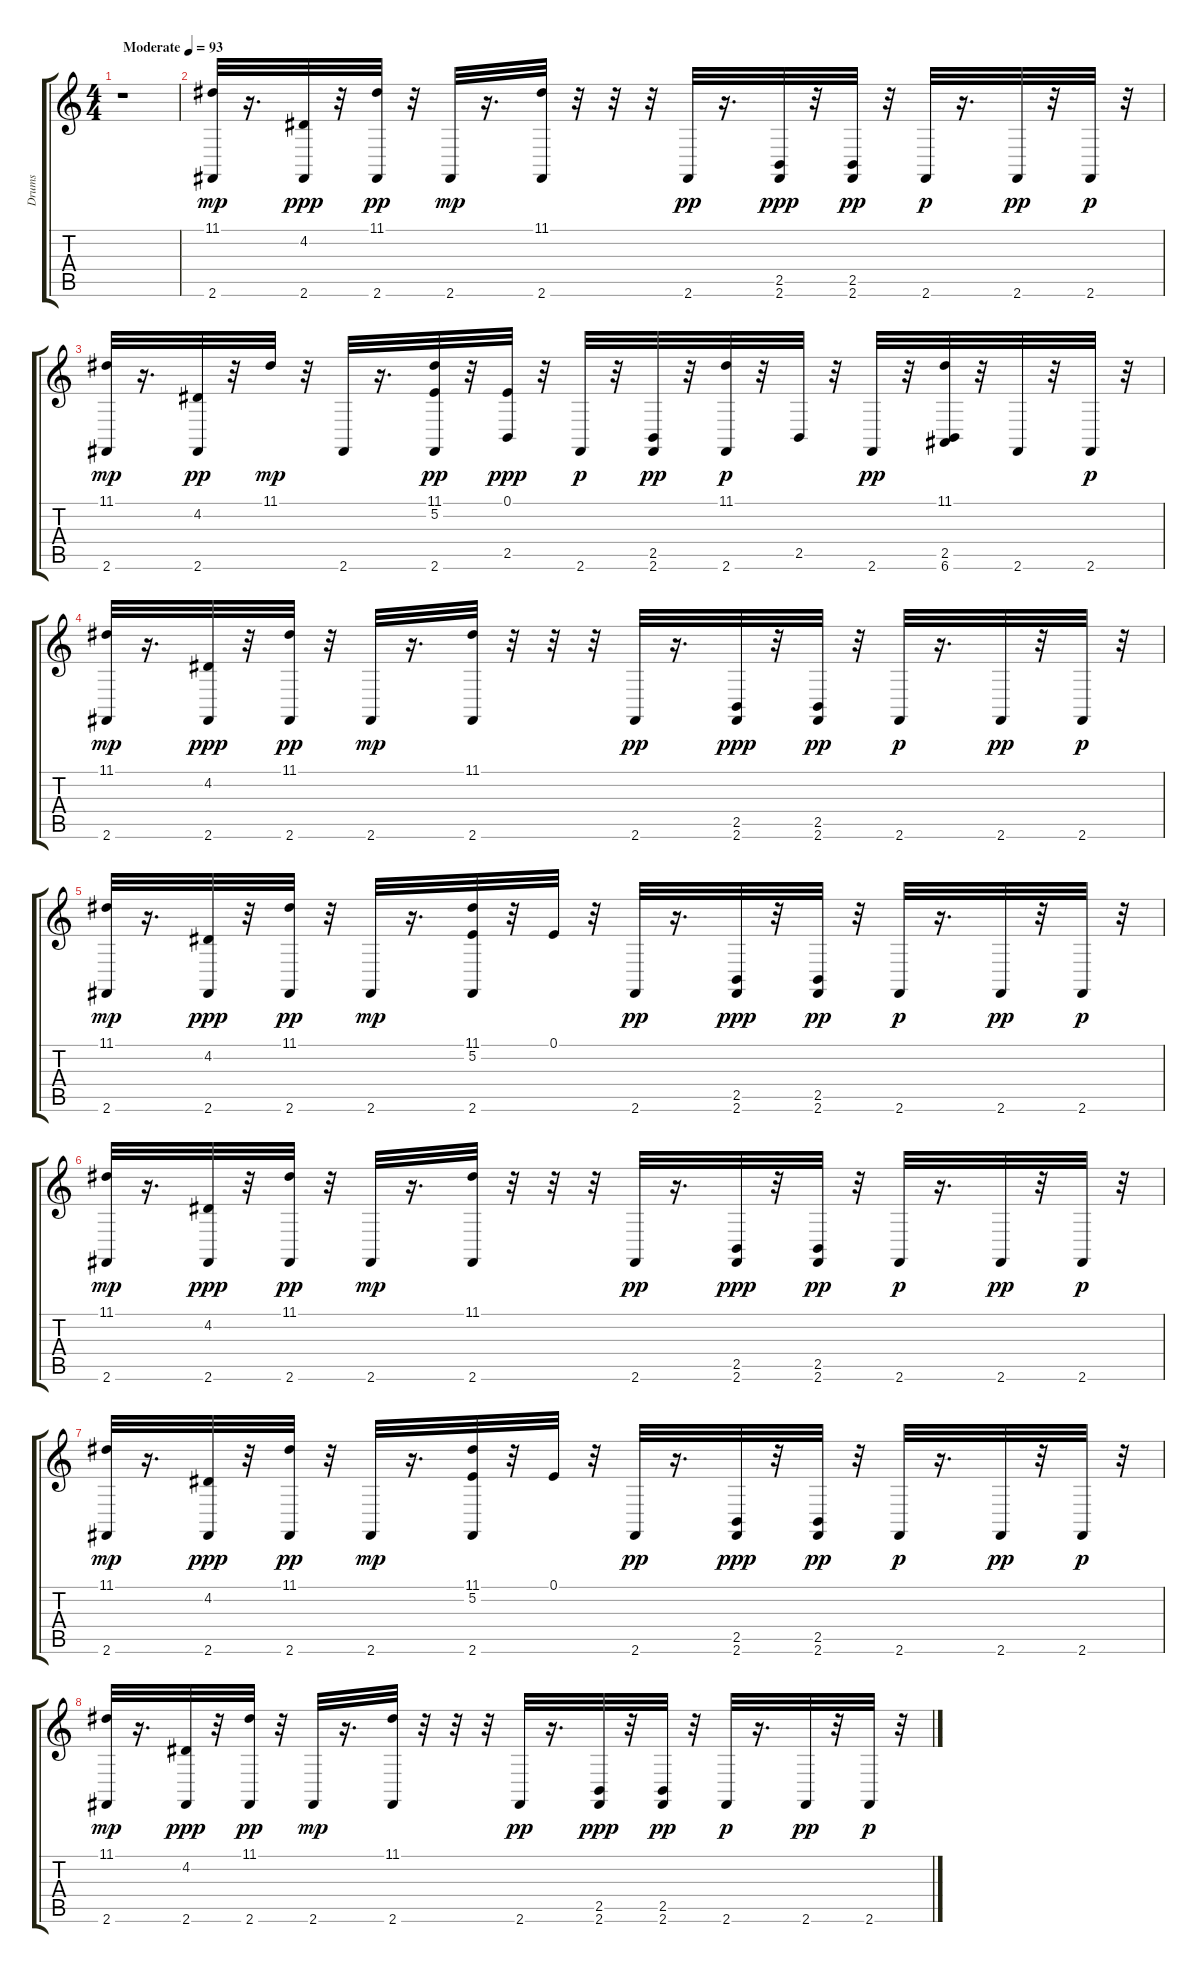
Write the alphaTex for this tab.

\track ("Drums" "Drums") {instrument melodictom}
\staff {score tabs}
\tuning (E4 B3 G3 D3 A2 E2) {hide}
\ts (4 4)
\tempo (93 "Moderate")
\clef g2
\ks c
r.1{dy mp instrument melodictom} |
(11.1 2.6).32{balance 8} r.16{d} (4.2 2.6).32{dy ppp} r.32 (11.1 2.6).32{dy pp} r.32 2.6.32{dy mp} r.16{d} (11.1 2.6).32 r.32 r.32 r.32 2.6.32{dy pp} r.16{d} (2.5 2.6).32{dy ppp} r.32 (2.5 2.6).32{dy pp} r.32 2.6.32{dy p} r.16{d} 2.6.32{dy pp} r.32 2.6.32{dy p} r.32 |
(11.1 2.6).32{dy mp} r.16{d} (4.2 2.6).32{dy pp} r.32 11.1.32{dy mp} r.32 2.6.32 r.16{d} (11.1 5.2 2.6).32{dy pp} r.32 (0.1 2.5).32{dy ppp} r.32 2.6.32{dy p} r.32 (2.5 2.6).32{dy pp} r.32 (11.1 2.6).32{dy p} r.32 2.5.32 r.32 2.6.32{dy pp} r.32 (11.1 2.5 6.6).32 r.32 2.6.32 r.32 2.6.32{dy p} r.32 |
(11.1 2.6).32{dy mp} r.16{d} (4.2 2.6).32{dy ppp} r.32 (11.1 2.6).32{dy pp} r.32 2.6.32{dy mp} r.16{d} (11.1 2.6).32 r.32 r.32 r.32 2.6.32{dy pp} r.16{d} (2.5 2.6).32{dy ppp} r.32 (2.5 2.6).32{dy pp} r.32 2.6.32{dy p} r.16{d} 2.6.32{dy pp} r.32 2.6.32{dy p} r.32 |
(11.1 2.6).32{dy mp} r.16{d} (4.2 2.6).32{dy ppp} r.32 (11.1 2.6).32{dy pp} r.32 2.6.32{dy mp} r.16{d} (11.1 5.2 2.6).32 r.32 0.1.32 r.32 2.6.32{dy pp} r.16{d} (2.5 2.6).32{dy ppp} r.32 (2.5 2.6).32{dy pp} r.32 2.6.32{dy p} r.16{d} 2.6.32{dy pp} r.32 2.6.32{dy p} r.32 |
(11.1 2.6).32{dy mp} r.16{d} (4.2 2.6).32{dy ppp} r.32 (11.1 2.6).32{dy pp} r.32 2.6.32{dy mp} r.16{d} (11.1 2.6).32 r.32 r.32 r.32 2.6.32{dy pp} r.16{d} (2.5 2.6).32{dy ppp} r.32 (2.5 2.6).32{dy pp} r.32 2.6.32{dy p} r.16{d} 2.6.32{dy pp} r.32 2.6.32{dy p} r.32 |
(11.1 2.6).32{dy mp} r.16{d} (4.2 2.6).32{dy ppp} r.32 (11.1 2.6).32{dy pp} r.32 2.6.32{dy mp} r.16{d} (11.1 5.2 2.6).32 r.32 0.1.32 r.32 2.6.32{dy pp} r.16{d} (2.5 2.6).32{dy ppp} r.32 (2.5 2.6).32{dy pp} r.32 2.6.32{dy p} r.16{d} 2.6.32{dy pp} r.32 2.6.32{dy p} r.32 |
(11.1 2.6).32{dy mp} r.16{d} (4.2 2.6).32{dy ppp} r.32 (11.1 2.6).32{dy pp} r.32 2.6.32{dy mp} r.16{d} (11.1 2.6).32 r.32 r.32 r.32 2.6.32{dy pp} r.16{d} (2.5 2.6).32{dy ppp} r.32 (2.5 2.6).32{dy pp} r.32 2.6.32{dy p} r.16{d} 2.6.32{dy pp} r.32 2.6.32{dy p} r.32
